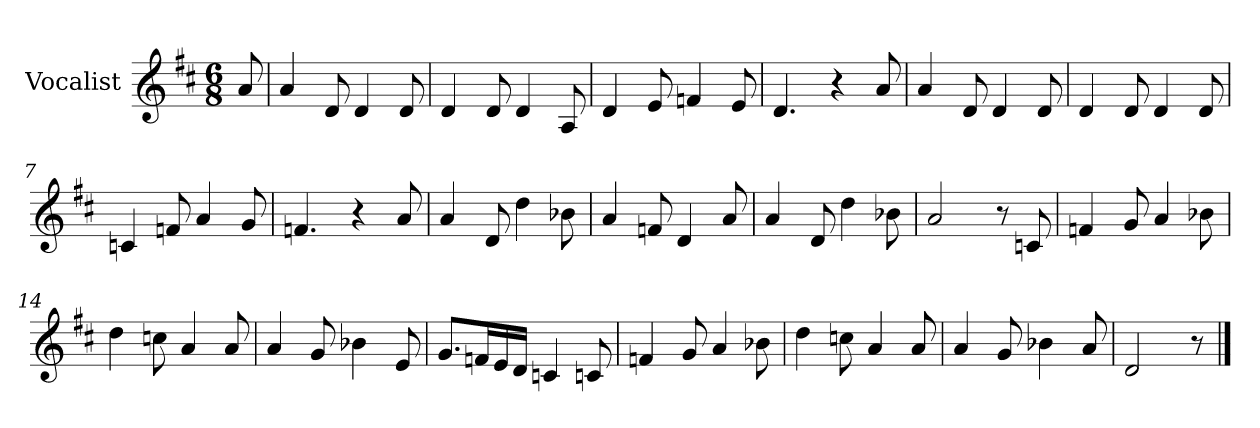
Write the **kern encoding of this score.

**kern
*part1
*staff1
*I"Vocalist
*k[f#c#]
*D:
*M6/8
=
8a
=1
4a
8d
4d
8d
=2
4d
8d
4d
8A
=3
4d
8e
4fn
8e
=4
4.d
4r
8a
=5
4a
8d
4d
8d
=6
4d
8d
4d
8d
=7
4cn
8fn
4a
8g
=8
4.fn
4r
8a
=9
4a
8d
4dd
8b-X
=10
4a
8fn
4d
8a
=11
4a
8d
4dd
8b-X
=12
2a
8r
8cn
=13
4fn
8g
4a
8b-X
=14
4dd
8ccn
4a
8a
=15
4a
8g
4b-X
8e
=16
8.gL
16fnL
16e
16dJJ
4cn
8cn
=17
4fn
8g
4a
8b-X
=18
4dd
8ccn
4a
8a
=19
4a
8g
4b-X
8a
=20
2d
8r
==
*-
